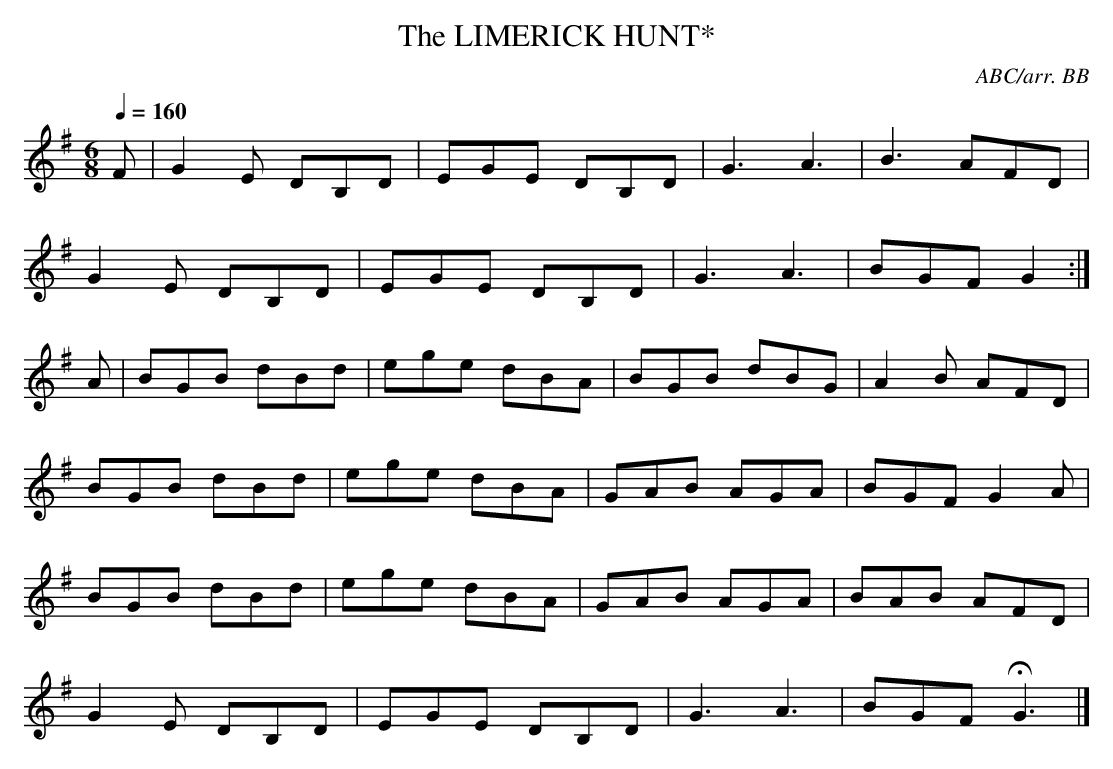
X:1
T:LIMERICK HUNT*, The
C:ABC/arr. BB
attribution in CRE.
M:6/8
Q:1/4=160
K:G % source key = D
F|G2E DB,D|EGE DB,D|G3 A3|B3 AFD|
G2E DB,D|EGE DB,D|G3 A3|BGF G2:|
A|BGB dBd|ege dBA|BGB dBG|A2B AFD|
BGB dBd|ege dBA|GAB AGA|BGF G2A|
BGB dBd|ege dBA|GAB AGA|BAB AFD|
G2E DB,D|EGE DB,D|G3 A3|BGF HG3|]
